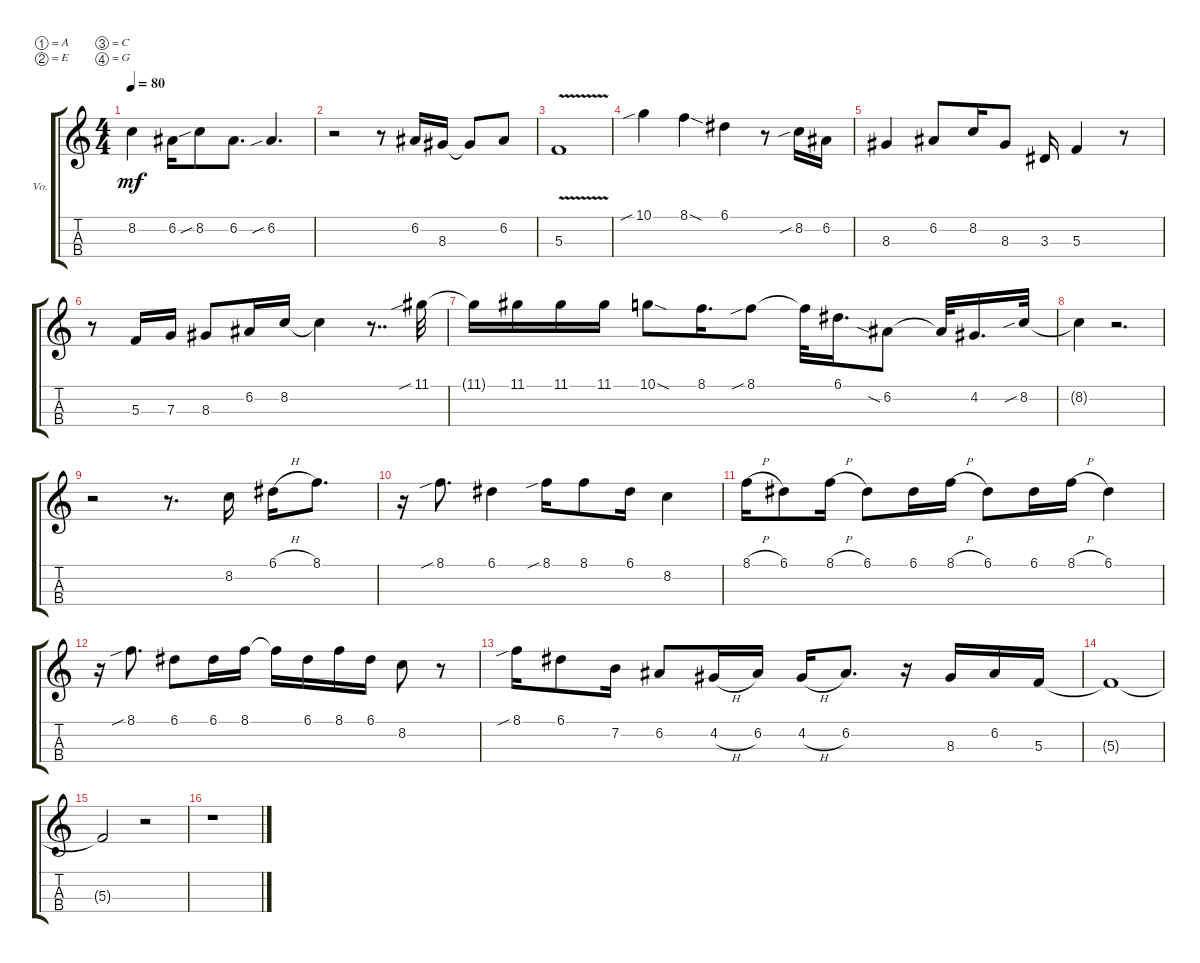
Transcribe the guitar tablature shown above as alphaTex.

\bracketExtendMode groupsimilarinstruments
\firstSystemTrackNameOrientation horizontal
\otherSystemsTrackNameOrientation horizontal
\track ("Vocals" "Vo.") {instrument shamisen}
\staff {score tabs}
\tuning (A4 E4 C4 G4)
\ts (4 4)
\tempo 80
\clef g2
\scale
0.25
\ks c
8.2.4{dy mf} 6.2.16 8.2{sib}.8 6.2.8{d} 6.2{sib}.4{d} |
\scale
0.25 r.2 r.8 6.2.16 8.3.16 8.3{t}.8 6.2.8 |
\scale
0.25 5.3{v}.1 |
\scale
0.25 10.1{sib}.4 8.1{sod}.4 6.1.4 r.8 8.2{sib}.16 6.2.16 |
\scale
0.25 8.3.4 6.2.8 8.2.16 8.3.8 3.3.16 5.3.4 r.8 |
\scale
0.25 r.8 5.3.16 7.3.16 8.3.8 6.2.16 8.2.16 8.2{t}.4 r.8{dd} 11.1{sib}.32 |
\scale
0.371429 11.1{t}.16 11.1.16 11.1.16 11.1.16 10.1{sod}.8 8.1.16{d} 8.1{sib}.8 8.1{t}.32 6.1.16{d} 6.2{sia}.8 6.2{t}.32 4.2.16{d} 8.2{sib}.32 |
\scale
0.128571 8.2{t}.4 r.2{d} |
\scale
0.25 r.2 r.8{d} 8.2.16 6.1{h}.16 8.1.8{d} |
\scale
0.25 r.16 8.1{sib}.8{d} 6.1.4 8.1{sib}.16 8.1.8 6.1.16 8.2.4 |
\scale
0.25 8.1{h}.16 6.1.8 8.1{h}.16 6.1.8 6.1.16 8.1{h}.16 6.1.8 6.1.16 8.1{h}.16 6.1.4 |
\scale
0.25 r.16 8.1{sib}.8{d} 6.1.8 6.1.16 8.1.16 8.1{t}.16 6.1.16 8.1.16 6.1.16 8.2.8 r.8 |
\scale
0.25 8.1{sib}.16 6.1.8 7.2.16 6.2.8 4.2{h}.16 6.2.16 4.2{h}.16 6.2.8{d} r.16 8.3.16 6.2.16 5.3.16 |
\scale
0.25 5.3{t}.1 |
\scale
0.25 5.3{t}.2 r.2 |
\scale
0.25 r.1
